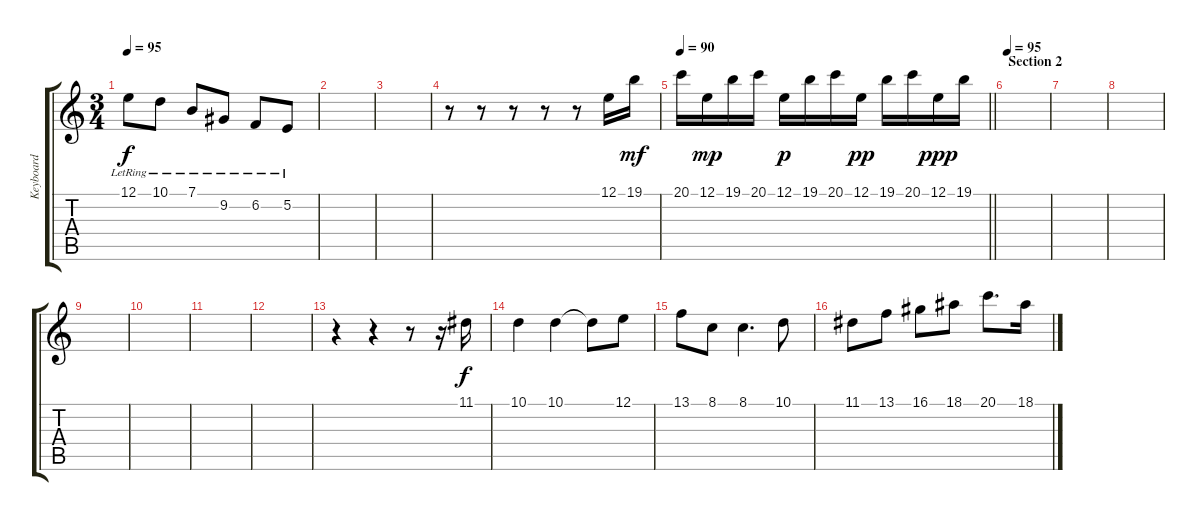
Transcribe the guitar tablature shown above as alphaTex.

\track ("Keyboard" "Keyboard") {instrument brightacousticpiano}
\staff {score tabs}
\tuning (E4 B3 G3 D3 A2 E2) {hide}
\ts (3 4)
\tempo 95
\clef g2
\ks c
12.1{lr}.8{dy f} 10.1{lr}.8 7.1{lr}.8 9.2{lr}.8 6.2{lr}.8 5.2{lr}.8 |
|
|
r.8 r.8 r.8 r.8 r.8 12.1.16 19.1.16{dy mf} |
\tempo 90
\barLineRight lightlight
20.1.16 12.1.16{dy mp} 19.1.16 20.1.16 12.1.16{dy p} 19.1.16 20.1.16 12.1.16{dy pp} 19.1.16 20.1.16 12.1.16{dy ppp} 19.1.16 |
\section ("" "Section 2")
\tempo 95
|
|
|
|
|
|
|
r.4 r.4{volume 14} r.8 r.16 11.1.16{dy f} |
10.1.4 10.1.4 10.1{t}.8 12.1.8 |
13.1.8 8.1.8 8.1.4{d} 10.1.8 |
11.1.8 13.1.8 16.1.8 18.1.8 20.1.8{d} 18.1.16
